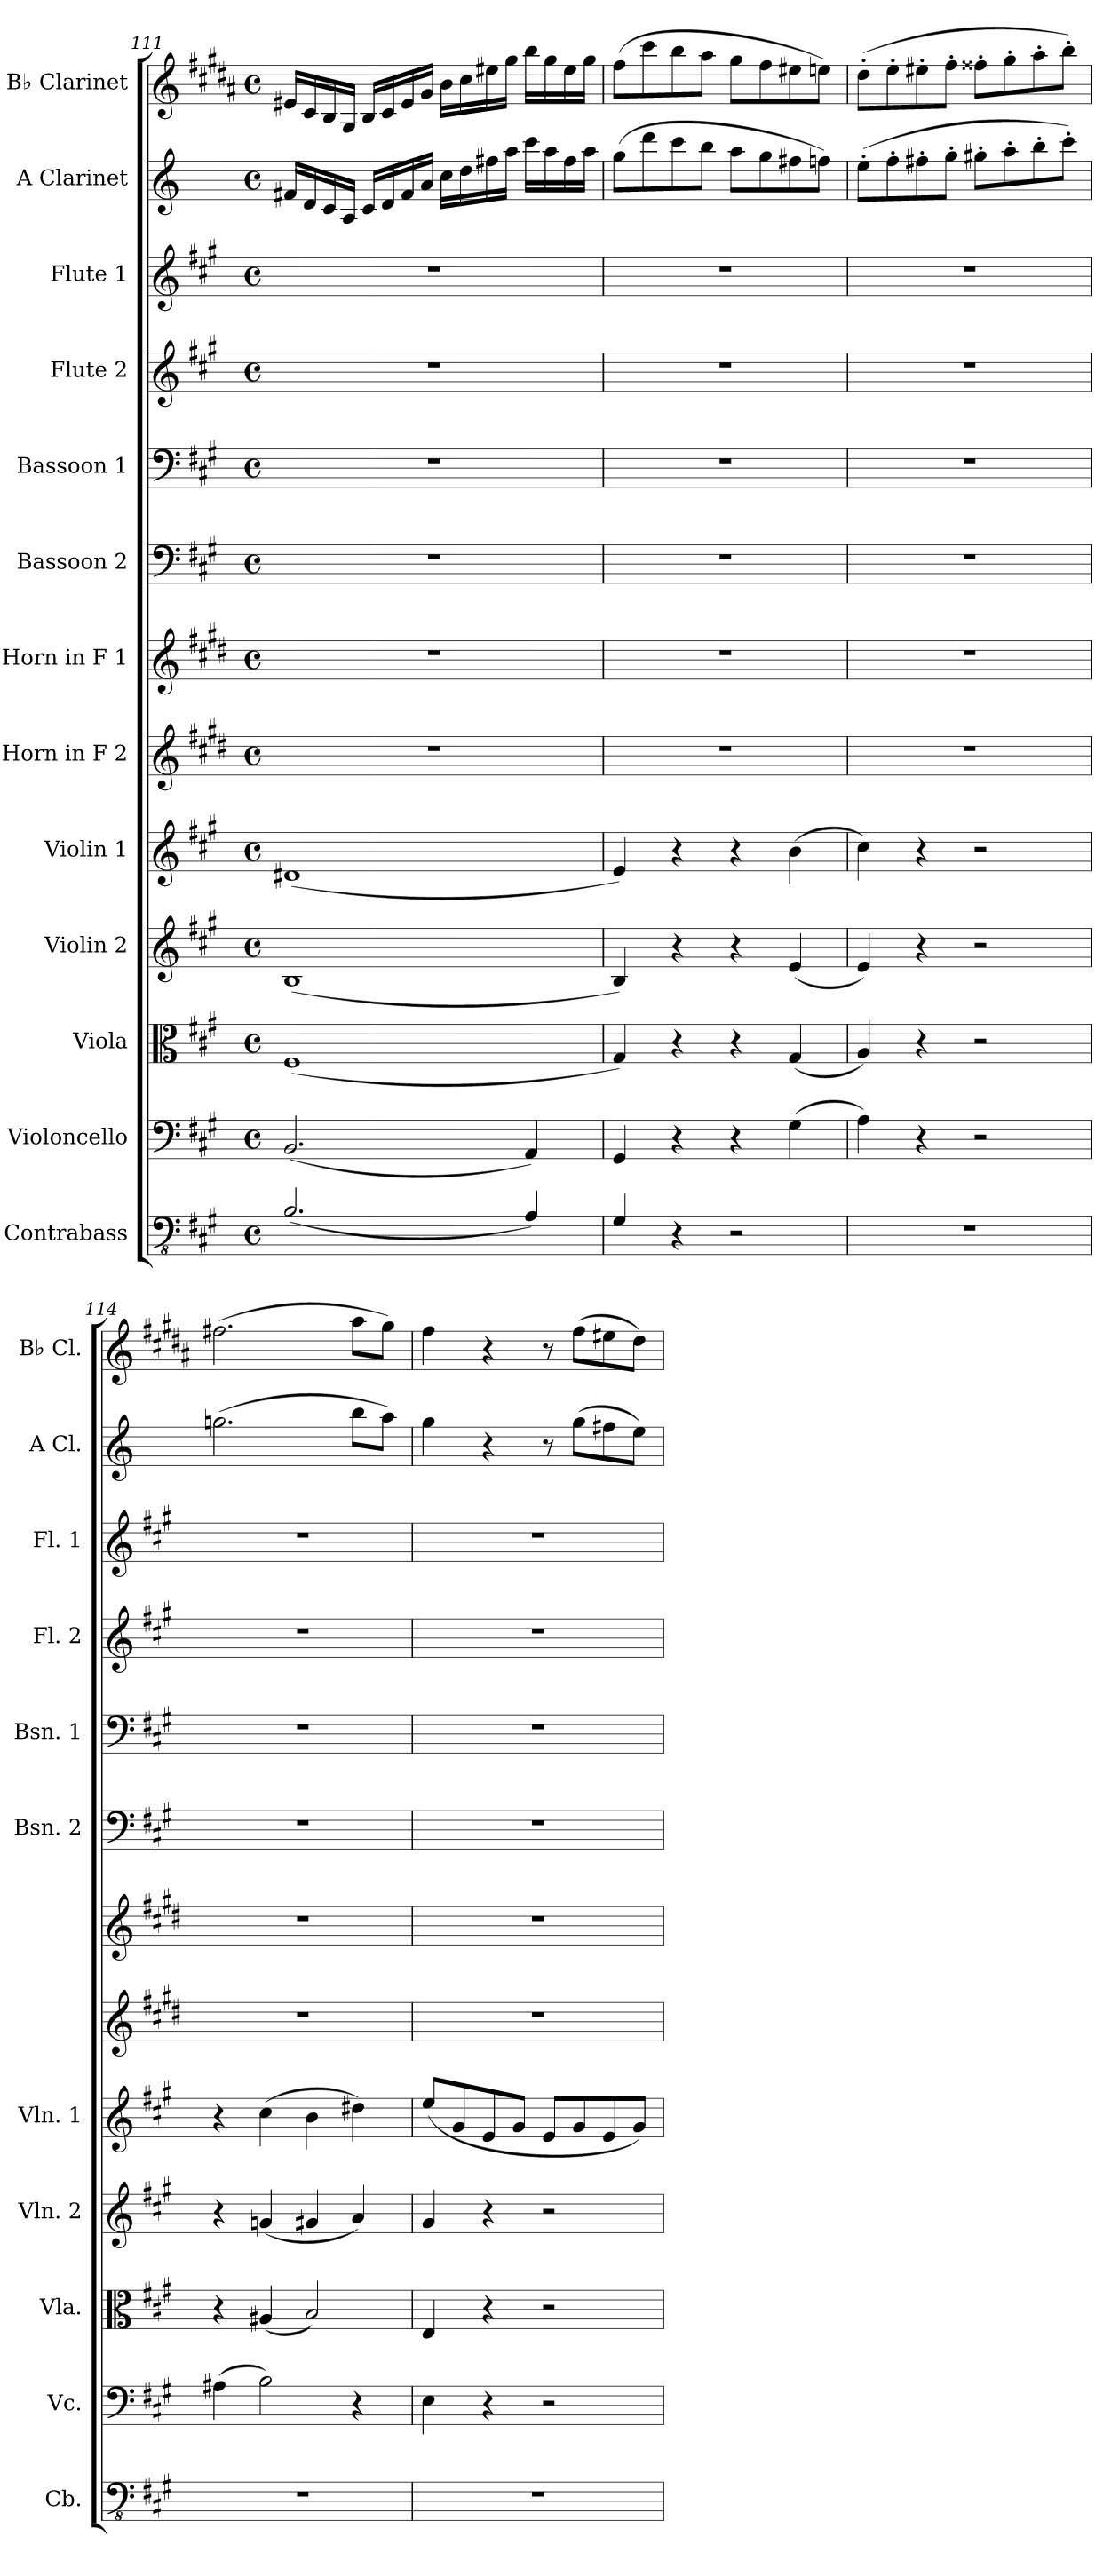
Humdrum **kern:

**kern	**kern	**kern	**kern	**kern	**kern	**kern	**kern	**kern	**kern	**kern	**kern	**kern
*part13	*part12	*part11	*part10	*part9	*part8	*part7	*part6	*part5	*part4	*part3	*part2	*part1
*staff13	*staff12	*staff11	*staff10	*staff9	*staff8	*staff7	*staff6	*staff5	*staff4	*staff3	*staff2	*staff1
*I"Contrabass	*I"Violoncello	*I"Viola	*I"Violin 2	*I"Violin 1	*I"Horn in F 2	*I"Horn in F 1	*I"Bassoon 2	*I"Bassoon 1	*I"Flute 2	*I"Flute 1	*I"A Clarinet	*I"B♭ Clarinet
*I'Cb.	*I'Vc.	*I'Vla.	*I'Vln. 2	*I'Vln. 1	*	*	*I'Bsn. 2	*I'Bsn. 1	*I'Fl. 2	*I'Fl. 1	*I'A Cl.	*I'B♭ Cl.
*clefFv4	*clefF4	*clefC3	*clefG2	*clefG2	*clefG2	*clefG2	*clefF4	*clefF4	*clefG2	*clefG2	*clefG2	*clefG2
*ITrd7c12	*	*	*	*	*ITrd4c7	*ITrd4c7	*	*	*	*	*ITrd2c3	*ITrd1c2
*k[f#c#g#]	*k[f#c#g#]	*k[f#c#g#]	*k[f#c#g#]	*k[f#c#g#]	*k[f#c#g#]	*k[f#c#g#]	*k[f#c#g#]	*k[f#c#g#]	*k[f#c#g#]	*k[f#c#g#]	*k[f#c#g#]	*k[f#c#g#]
*M4/4	*M4/4	*M4/4	*M4/4	*M4/4	*M4/4	*M4/4	*M4/4	*M4/4	*M4/4	*M4/4	*M4/4	*M4/4
*met(c)	*met(c)	*met(c)	*met(c)	*met(c)	*met(c)	*met(c)	*met(c)	*met(c)	*met(c)	*met(c)	*met(c)	*met(c)
=111	=111	=111	=111	=111	=111	=111	=111	=111	=111	=111	=111	=111
(<2.BBB/	(<2.BB/	(<1F#	(<1B	(<1d#X	1r	1r	1r	1r	1r	1r	16d#X/LL	16d#X/LL
.	.	.	.	.	.	.	.	.	.	.	16B/	16B/
.	.	.	.	.	.	.	.	.	.	.	16A/	16A/
.	.	.	.	.	.	.	.	.	.	.	16F#/JJ	16F#/JJ
.	.	.	.	.	.	.	.	.	.	.	16A/LL	16A/LL
.	.	.	.	.	.	.	.	.	.	.	16B/	16B/
.	.	.	.	.	.	.	.	.	.	.	16d#/	16d#/
.	.	.	.	.	.	.	.	.	.	.	16f#/JJ	16f#/JJ
.	.	.	.	.	.	.	.	.	.	.	16a\LL	16a\LL
.	.	.	.	.	.	.	.	.	.	.	16b\	16b\
.	.	.	.	.	.	.	.	.	.	.	16dd#X\	16dd#X\
.	.	.	.	.	.	.	.	.	.	.	16ff#\JJ	16ff#\JJ
4AAA/)	4AA/)	.	.	.	.	.	.	.	.	.	16aa\LL	16aa\LL
.	.	.	.	.	.	.	.	.	.	.	16ff#\	16ff#\
.	.	.	.	.	.	.	.	.	.	.	16dd#\	16dd#\
.	.	.	.	.	.	.	.	.	.	.	16ff#\JJ	16ff#\JJ
!!LO:PB:g=z
=112	=112	=112	=112	=112	=112	=112	=112	=112	=112	=112	=112	=112
4GGG#/	4GG#/	4G#/)	4B/)	4e/)	1r	1r	1r	1r	1r	1r	(>8ee\L	(>8ee\L
.	.	.	.	.	.	.	.	.	.	.	8bb\	8bb\
4r	4r	4r	4r	4r	.	.	.	.	.	.	8aa\	8aa\
.	.	.	.	.	.	.	.	.	.	.	8gg#\J	8gg#\J
2r	4r	4r	4r	4r	.	.	.	.	.	.	8ff#\L	8ff#\L
.	.	.	.	.	.	.	.	.	.	.	8ee\	8ee\
.	(>4G#\	(<4G#/	(<4e/	(>4b\	.	.	.	.	.	.	8dd#X\	8dd#X\
.	.	.	.	.	.	.	.	.	.	.	8ddn\J)	8ddn\J)
=113	=113	=113	=113	=113	=113	=113	=113	=113	=113	=113	=113	=113
1r	4A\)	4A/)	4e/)	4cc#\)	1r	1r	1r	1r	1r	1r	(>8cc#'\L	(>8cc#'\L
.	.	.	.	.	.	.	.	.	.	.	8dd'\	8dd'\
.	4r	4r	4r	4r	.	.	.	.	.	.	8dd#X'\	8dd#X'\
.	.	.	.	.	.	.	.	.	.	.	8ee'\J	8ee'\J
.	2r	2r	2r	2r	.	.	.	.	.	.	8ee#X'\L	8ee#X'\L
.	.	.	.	.	.	.	.	.	.	.	8ff#'\	8ff#'\
.	.	.	.	.	.	.	.	.	.	.	8gg#'\	8gg#'\
.	.	.	.	.	.	.	.	.	.	.	8aa'\J)	8aa'\J)
=114	=114	=114	=114	=114	=114	=114	=114	=114	=114	=114	=114	=114
1r	(>4A#X\	4r	4r	4r	1r	1r	1r	1r	1r	1r	(>2.een\	(>2.een\
.	2B\)	(<4A#X/	(<4gn/	(>4cc#\	.	.	.	.	.	.	.	.
.	.	2B/)	4g#X/	4b\	.	.	.	.	.	.	.	.
.	4r	.	4a/)	4dd#X\)	.	.	.	.	.	.	8gg#\L	8gg#\L
.	.	.	.	.	.	.	.	.	.	.	8ff#\J)	8ff#\J)
=115	=115	=115	=115	=115	=115	=115	=115	=115	=115	=115	=115	=115
1r	4E\	4E/	4g#/	(<8ee/L	1r	1r	1r	1r	1r	1r	4ee\	4ee\
.	.	.	.	8g#/	.	.	.	.	.	.	.	.
.	4r	4r	4r	8e/	.	.	.	.	.	.	4r	4r
.	.	.	.	8g#/J	.	.	.	.	.	.	.	.
.	2r	2r	2r	8e/L	.	.	.	.	.	.	8r	8r
.	.	.	.	8g#/	.	.	.	.	.	.	(>8ee\L	(>8ee\L
.	.	.	.	8e/	.	.	.	.	.	.	8dd#X\	8dd#X\
.	.	.	.	8g#/J)	.	.	.	.	.	.	8cc#\J)	8cc#\J)
=	=	=	=	=	=	=	=	=	=	=	=	=
*-	*-	*-	*-	*-	*-	*-	*-	*-	*-	*-	*-	*-
